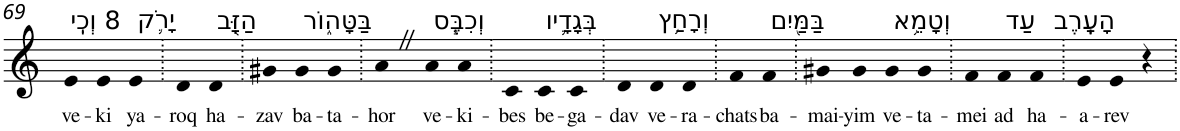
**kern	**text
*part1	*part1
*staff1	*staff1
*I"Piano	*
*I'Pno	*
!!LO:PB:g=z
*clefG2	*
*k[]	*
=69	=69
!LO:TX:a:t=8 וְכִֽי	!
!	!LO:LY:b
4e	ve-
!	!LO:LY:b
4e	-ki
!LO:TX:a:t=יָרֹ֛ק	!
!	!LO:LY:b
4e	ya-
=70.	=70.
!	!LO:LY:b
4d	-roq
!LO:TX:a:t=הַזָּ֖ב	!
!	!LO:LY:b
4d	ha-
=71.	=71.
!	!LO:LY:b
4g#X	-zav
!LO:TX:a:t=בַּטָּה֑וֹר	!
!	!LO:LY:b
4g#	ba-
!	!LO:LY:b
4g#	-ta-
=72.	=72.
!	!LO:LY:b
4aZ	-hor
!LO:TX:a:t=וְכִבֶּ֧ס	!
!	!LO:LY:b
4a	ve-
!	!LO:LY:b
4a	-ki-
=73.	=73.
!	!LO:LY:b
4c	-bes
!LO:TX:a:t=בְּגָדָ֛יו	!
!	!LO:LY:b
4c	be-
!	!LO:LY:b
4c	-ga-
=74.	=74.
!	!LO:LY:b
4d	-dav
!LO:TX:a:t=וְרָחַ֥ץ	!
!	!LO:LY:b
4d	ve-
!	!LO:LY:b
4d	-ra-
=75.	=75.
!	!LO:LY:b
4f	-chats
!LO:TX:a:t=בַּמַּ֖יִם	!
!	!LO:LY:b
4f	ba-
=76.	=76.
!	!LO:LY:b
4g#X	-mai-
!	!LO:LY:b
4g#	-yim
!LO:TX:a:t=וְטָמֵ֥א	!
!	!LO:LY:b
4g#	ve-
!	!LO:LY:b
4g#	-ta-
=77.	=77.
!	!LO:LY:b
4f	-mei
!LO:TX:a:t=עַד	!
!	!LO:LY:b
4f	ad
!LO:TX:a:t=הָעָֽרֶב	!
!	!LO:LY:b
4f	ha-
=78.	=78.
!	!LO:LY:b
4e	-a-
!	!LO:LY:b
4e	-rev
4r	.
=.	=.
*-	*-
